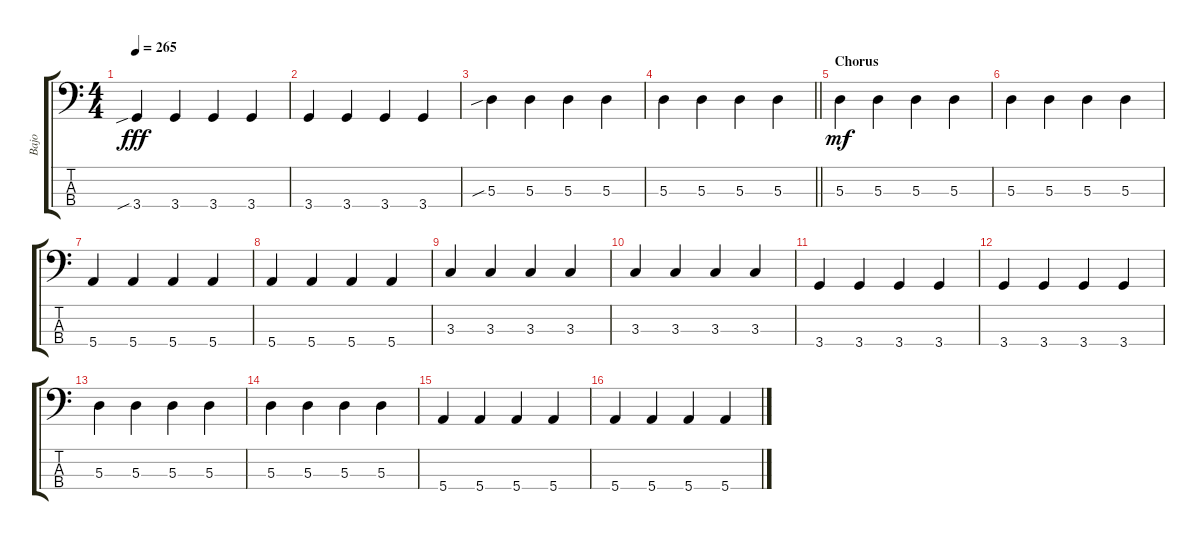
\track ("Bajo" "Bajo") {instrument electricbassfinger}
\staff {score tabs}
\tuning (G2 D2 A1 E1) {hide}
\ts (4 4)
\tempo 265
\clef f4
\ks c
3.4{sib}.4{dy fff} 3.4.4 3.4.4 3.4.4 |
3.4.4 3.4.4 3.4.4 3.4.4 |
5.3{sib}.4 5.3.4 5.3.4 5.3.4 |
\barLineRight lightlight
5.3.4 5.3.4 5.3.4 5.3.4 |
\section ("" "Chorus")
5.3.4{dy mf} 5.3.4 5.3.4 5.3.4 |
5.3.4 5.3.4 5.3.4 5.3.4 |
5.4.4 5.4.4 5.4.4 5.4.4 |
5.4.4 5.4.4 5.4.4 5.4.4 |
3.3.4 3.3.4 3.3.4 3.3.4 |
3.3.4 3.3.4 3.3.4 3.3.4 |
3.4.4 3.4.4 3.4.4 3.4.4 |
3.4.4 3.4.4 3.4.4 3.4.4 |
5.3.4 5.3.4 5.3.4 5.3.4 |
5.3.4 5.3.4 5.3.4 5.3.4 |
5.4.4 5.4.4 5.4.4 5.4.4 |
5.4.4 5.4.4 5.4.4 5.4.4
